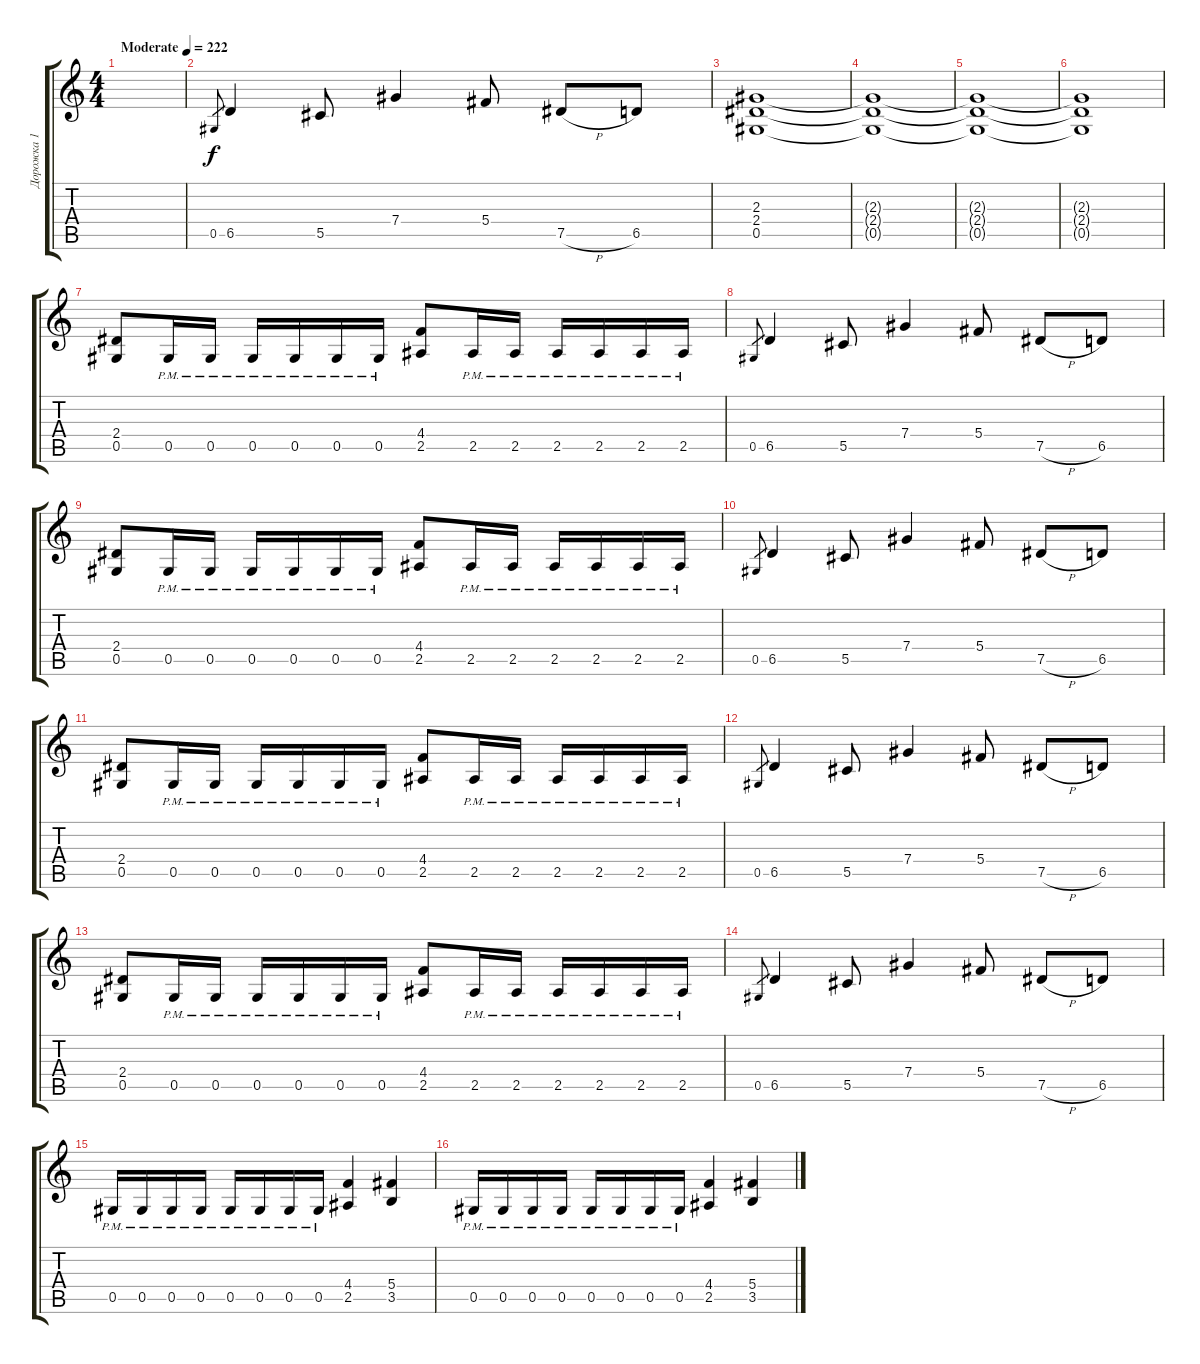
\track ("Дорожка 1" "Дорожка 1") {instrument distortionguitar}
\staff {score tabs}
\tuning (Eb4 Bb3 Gb3 Db3 Ab2 Eb2) {hide}
\ts (4 4)
\tempo (222 "Moderate")
\clef g2
\ks c
|
0.5.8{gr} 6.5.4 5.5.8 7.4.4 5.4.8 7.5{h}.8 6.5.8 |
(2.3 2.4 0.5).1 |
(2.3{t} 2.4{t} 0.5{t}).1 |
(2.3{t} 2.4{t} 0.5{t}).1 |
(2.3{t} 2.4{t} 0.5{t}).1 |
(2.4 0.5).8 0.5{pm}.16 0.5{pm}.16 0.5{pm}.16 0.5{pm}.16 0.5{pm}.16 0.5{pm}.16 (4.4 2.5).8 2.5{pm}.16 2.5{pm}.16 2.5{pm}.16 2.5{pm}.16 2.5{pm}.16 2.5{pm}.16 |
0.5.8{gr} 6.5.4 5.5.8 7.4.4 5.4.8 7.5{h}.8 6.5.8 |
(2.4 0.5).8 0.5{pm}.16 0.5{pm}.16 0.5{pm}.16 0.5{pm}.16 0.5{pm}.16 0.5{pm}.16 (4.4 2.5).8 2.5{pm}.16 2.5{pm}.16 2.5{pm}.16 2.5{pm}.16 2.5{pm}.16 2.5{pm}.16 |
0.5.8{gr} 6.5.4 5.5.8 7.4.4 5.4.8 7.5{h}.8 6.5.8 |
(2.4 0.5).8 0.5{pm}.16 0.5{pm}.16 0.5{pm}.16 0.5{pm}.16 0.5{pm}.16 0.5{pm}.16 (4.4 2.5).8 2.5{pm}.16 2.5{pm}.16 2.5{pm}.16 2.5{pm}.16 2.5{pm}.16 2.5{pm}.16 |
0.5.8{gr} 6.5.4 5.5.8 7.4.4 5.4.8 7.5{h}.8 6.5.8 |
(2.4 0.5).8 0.5{pm}.16 0.5{pm}.16 0.5{pm}.16 0.5{pm}.16 0.5{pm}.16 0.5{pm}.16 (4.4 2.5).8 2.5{pm}.16 2.5{pm}.16 2.5{pm}.16 2.5{pm}.16 2.5{pm}.16 2.5{pm}.16 |
0.5.8{gr} 6.5.4 5.5.8 7.4.4 5.4.8 7.5{h}.8 6.5.8 |
0.5{pm}.16 0.5{pm}.16 0.5{pm}.16 0.5{pm}.16 0.5{pm}.16 0.5{pm}.16 0.5{pm}.16 0.5{pm}.16 (4.4 2.5).4 (5.4 3.5).4 |
0.5{pm}.16 0.5{pm}.16 0.5{pm}.16 0.5{pm}.16 0.5{pm}.16 0.5{pm}.16 0.5{pm}.16 0.5{pm}.16 (4.4 2.5).4 (5.4 3.5).4
